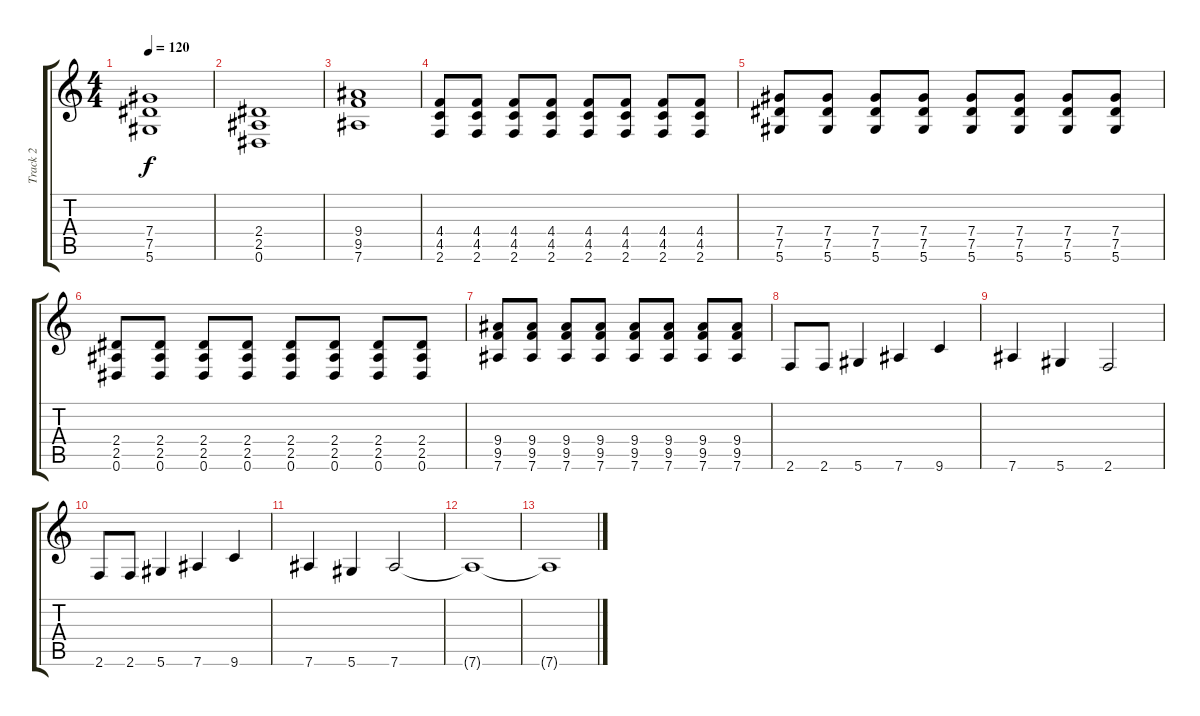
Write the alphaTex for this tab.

\track ("Track 2" "Track 2") {instrument distortionguitar}
\staff {score tabs}
\tuning (Eb4 Bb3 Gb3 Db3 Ab2 Eb2) {hide}
\ts (4 4)
\tempo 120
\clef g2
\ks c
(7.4 7.5 5.6).1{dy f} |
(2.4 2.5 0.6).1 |
(9.4 9.5 7.6).1 |
(4.4 4.5 2.6).8 (4.4 4.5 2.6).8 (4.4 4.5 2.6).8 (4.4 4.5 2.6).8 (4.4 4.5 2.6).8 (4.4 4.5 2.6).8 (4.4 4.5 2.6).8 (4.4 4.5 2.6).8 |
(7.4 7.5 5.6).8 (7.4 7.5 5.6).8 (7.4 7.5 5.6).8 (7.4 7.5 5.6).8 (7.4 7.5 5.6).8 (7.4 7.5 5.6).8 (7.4 7.5 5.6).8 (7.4 7.5 5.6).8 |
(2.4 2.5 0.6).8 (2.4 2.5 0.6).8 (2.4 2.5 0.6).8 (2.4 2.5 0.6).8 (2.4 2.5 0.6).8 (2.4 2.5 0.6).8 (2.4 2.5 0.6).8 (2.4 2.5 0.6).8 |
(9.4 9.5 7.6).8 (9.4 9.5 7.6).8 (9.4 9.5 7.6).8 (9.4 9.5 7.6).8 (9.4 9.5 7.6).8 (9.4 9.5 7.6).8 (9.4 9.5 7.6).8 (9.4 9.5 7.6).8 |
2.6.8 2.6.8 5.6.4 7.6.4 9.6.4 |
7.6.4 5.6.4 2.6.2 |
2.6.8 2.6.8 5.6.4 7.6.4 9.6.4 |
7.6.4 5.6.4 7.6.2 |
7.6{t}.1 |
7.6{t}.1
